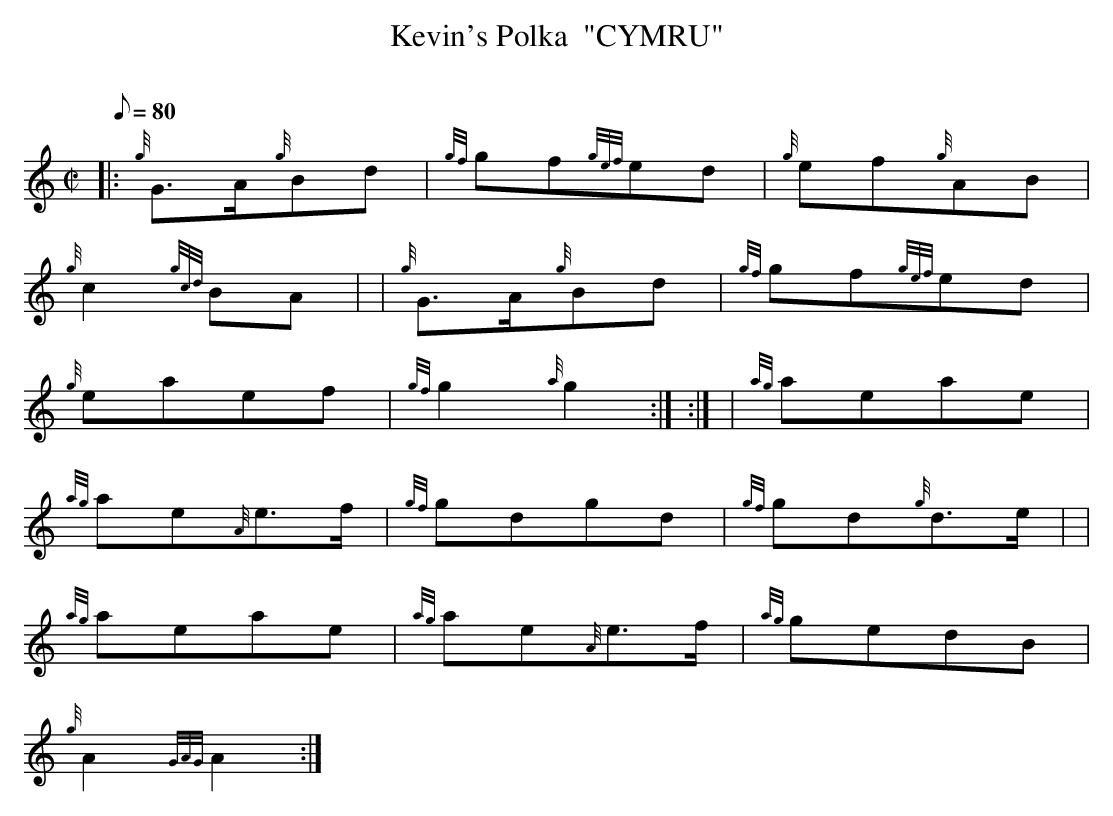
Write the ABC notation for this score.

X:1
T:Kevin's Polka  "CYMRU"
M:C|
L:1/8
Q:80
C:
K:HP
|: {g}G3/2A/2{g}Bd | \
{gf}gf{gef}ed | \
{g}ef{g}AB |
{g}c2{gcd}BA | | \
{g}G3/2A/2{g}Bd | \
{gf}gf{gef}ed |
{g}eaef | \
{gf}g2{a}g2 :| :| \
| {ag}aeae |
{ag}ae{A}e3/2f/2 | \
{gf}gdgd | \
{gf}gd{g}d3/2e/2| |
{ag}aeae | \
{ag}ae{A}e3/2f/2 | \
{ag}gedB |
{g}A2{GAG}A2 :|
